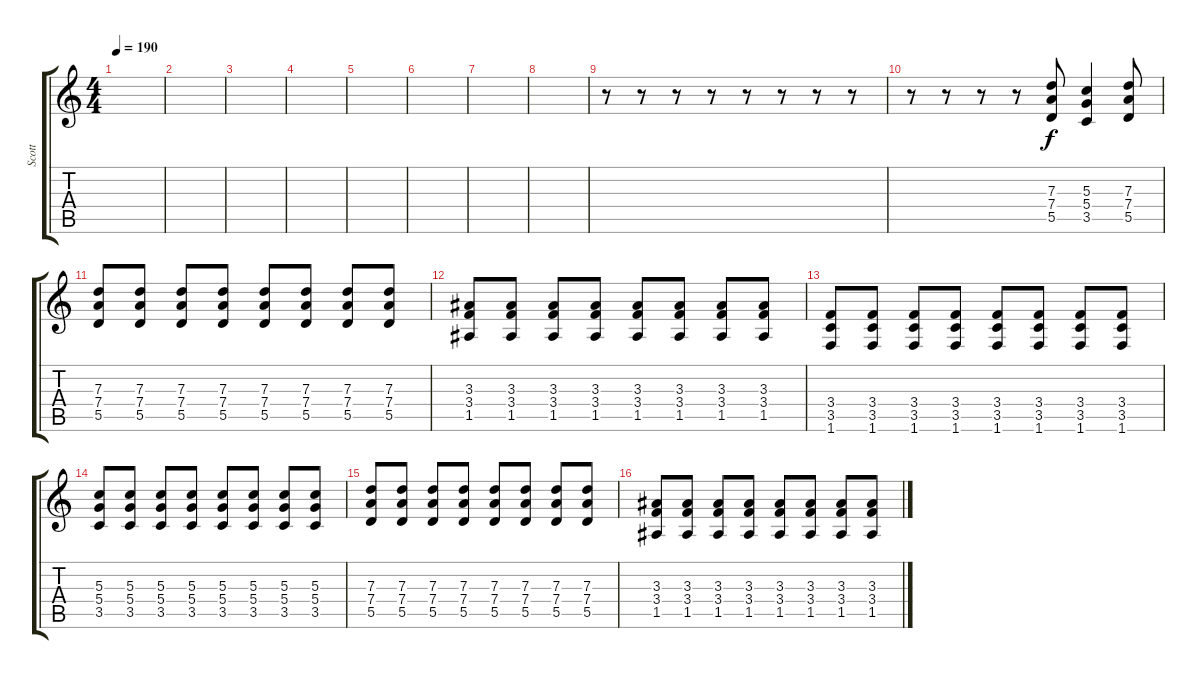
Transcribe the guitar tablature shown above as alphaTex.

\track ("Scott" "Scott") {instrument distortionguitar}
\staff {score tabs}
\tuning (E4 B3 G3 D3 A2 E2) {hide}
\ts (4 4)
\tempo 190
\clef g2
\ks c
|
|
|
|
|
|
|
|
r.8 r.8 r.8 r.8 r.8 r.8 r.8 r.8 |
r.8 r.8 r.8 r.8 (7.3 7.4 5.5).8 (5.3 5.4 3.5).4 (7.3 7.4 5.5).8 |
(7.3 7.4 5.5).8 (7.3 7.4 5.5).8 (7.3 7.4 5.5).8 (7.3 7.4 5.5).8 (7.3 7.4 5.5).8 (7.3 7.4 5.5).8 (7.3 7.4 5.5).8 (7.3 7.4 5.5).8 |
(3.3 3.4 1.5).8 (3.3 3.4 1.5).8 (3.3 3.4 1.5).8 (3.3 3.4 1.5).8 (3.3 3.4 1.5).8 (3.3 3.4 1.5).8 (3.3 3.4 1.5).8 (3.3 3.4 1.5).8 |
(3.4 3.5 1.6).8 (3.4 3.5 1.6).8 (3.4 3.5 1.6).8 (3.4 3.5 1.6).8 (3.4 3.5 1.6).8 (3.4 3.5 1.6).8 (3.4 3.5 1.6).8 (3.4 3.5 1.6).8 |
(5.3 5.4 3.5).8 (5.3 5.4 3.5).8 (5.3 5.4 3.5).8 (5.3 5.4 3.5).8 (5.3 5.4 3.5).8 (5.3 5.4 3.5).8 (5.3 5.4 3.5).8 (5.3 5.4 3.5).8 |
(7.3 7.4 5.5).8 (7.3 7.4 5.5).8 (7.3 7.4 5.5).8 (7.3 7.4 5.5).8 (7.3 7.4 5.5).8 (7.3 7.4 5.5).8 (7.3 7.4 5.5).8 (7.3 7.4 5.5).8 |
(3.3 3.4 1.5).8 (3.3 3.4 1.5).8 (3.3 3.4 1.5).8 (3.3 3.4 1.5).8 (3.3 3.4 1.5).8 (3.3 3.4 1.5).8 (3.3 3.4 1.5).8 (3.3 3.4 1.5).8
